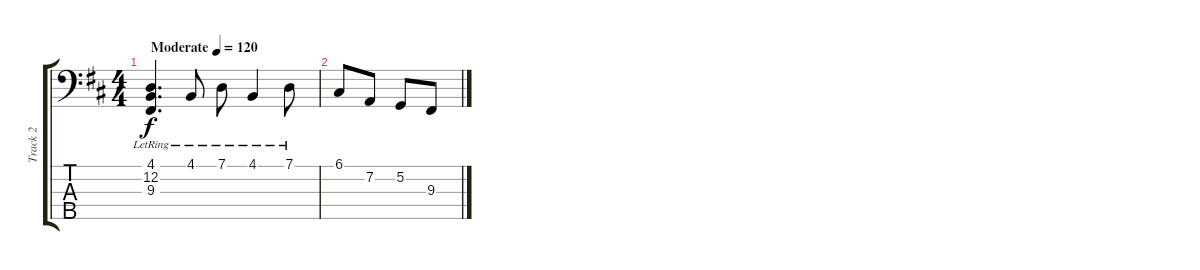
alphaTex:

\track ("Track 2" "Track 2") {instrument acousticgrandpiano}
\staff {score tabs}
\tuning (G2 D2 A1 E1 B0) {hide}
\ts (4 4)
\tempo (120 "Moderate")
\clef f4
\ks d
(4.1{lr} 12.2{lr} 9.3{lr}).4{d dy f instrument acousticgrandpiano} 4.1{lr}.8 7.1{lr}.8 4.1{lr}.4 7.1{lr}.8 |
6.1.8 7.2.8 5.2.8 9.3.8
